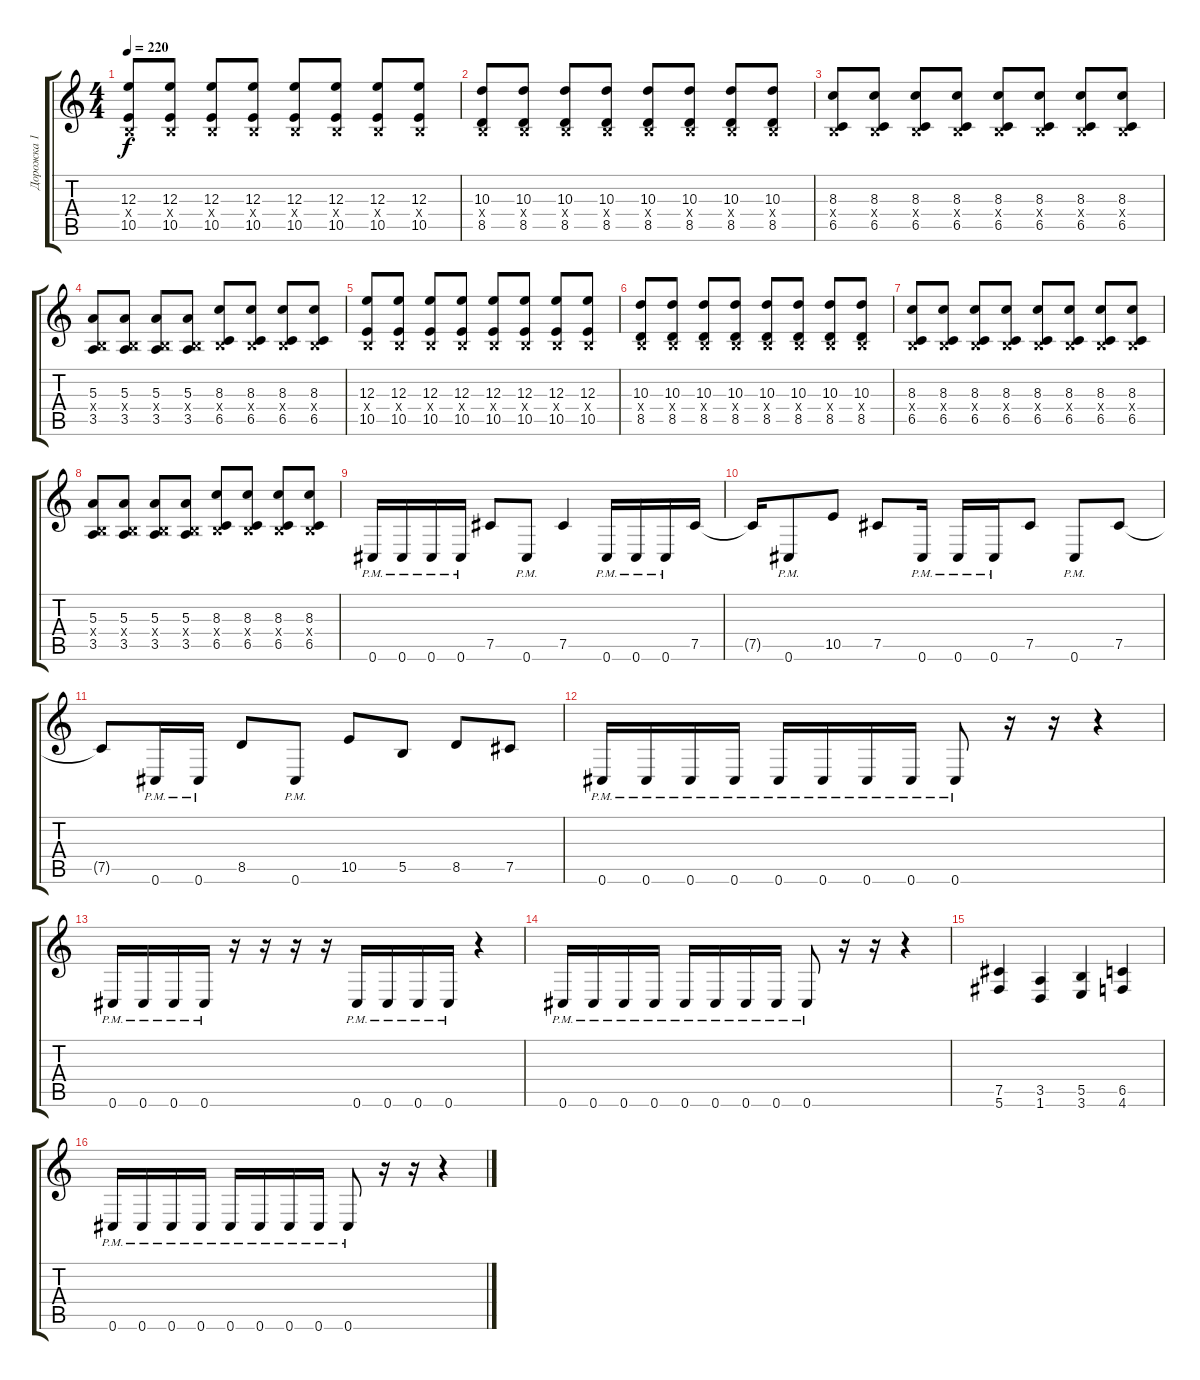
\track ("Дорожка 1" "Дорожка 1") {instrument distortionguitar}
\staff {score tabs}
\tuning (Db4 Ab3 E3 B2 Gb2 Db2) {hide}
\ts (4 4)
\tempo 220
\clef g2
\ks c
(12.3 0.4{x} 10.5).8{dy f} (12.3 0.4{x} 10.5).8 (12.3 0.4{x} 10.5).8 (12.3 0.4{x} 10.5).8 (12.3 0.4{x} 10.5).8 (12.3 0.4{x} 10.5).8 (12.3 0.4{x} 10.5).8 (12.3 0.4{x} 10.5).8 |
(10.3 0.4{x} 8.5).8 (10.3 0.4{x} 8.5).8 (10.3 0.4{x} 8.5).8 (10.3 0.4{x} 8.5).8 (10.3 0.4{x} 8.5).8 (10.3 0.4{x} 8.5).8 (10.3 0.4{x} 8.5).8 (10.3 0.4{x} 8.5).8 |
(8.3 0.4{x} 6.5).8 (8.3 0.4{x} 6.5).8 (8.3 0.4{x} 6.5).8 (8.3 0.4{x} 6.5).8 (8.3 0.4{x} 6.5).8 (8.3 0.4{x} 6.5).8 (8.3 0.4{x} 6.5).8 (8.3 0.4{x} 6.5).8 |
(5.3 0.4{x} 3.5).8 (5.3 0.4{x} 3.5).8 (5.3 0.4{x} 3.5).8 (5.3 0.4{x} 3.5).8 (8.3 0.4{x} 6.5).8 (8.3 0.4{x} 6.5).8 (8.3 0.4{x} 6.5).8 (8.3 0.4{x} 6.5).8 |
(12.3 0.4{x} 10.5).8 (12.3 0.4{x} 10.5).8 (12.3 0.4{x} 10.5).8 (12.3 0.4{x} 10.5).8 (12.3 0.4{x} 10.5).8 (12.3 0.4{x} 10.5).8 (12.3 0.4{x} 10.5).8 (12.3 0.4{x} 10.5).8 |
(10.3 0.4{x} 8.5).8 (10.3 0.4{x} 8.5).8 (10.3 0.4{x} 8.5).8 (10.3 0.4{x} 8.5).8 (10.3 0.4{x} 8.5).8 (10.3 0.4{x} 8.5).8 (10.3 0.4{x} 8.5).8 (10.3 0.4{x} 8.5).8 |
(8.3 0.4{x} 6.5).8 (8.3 0.4{x} 6.5).8 (8.3 0.4{x} 6.5).8 (8.3 0.4{x} 6.5).8 (8.3 0.4{x} 6.5).8 (8.3 0.4{x} 6.5).8 (8.3 0.4{x} 6.5).8 (8.3 0.4{x} 6.5).8 |
(5.3 0.4{x} 3.5).8 (5.3 0.4{x} 3.5).8 (5.3 0.4{x} 3.5).8 (5.3 0.4{x} 3.5).8 (8.3 0.4{x} 6.5).8 (8.3 0.4{x} 6.5).8 (8.3 0.4{x} 6.5).8 (8.3 0.4{x} 6.5).8 |
0.6{pm}.16 0.6{pm}.16 0.6{pm}.16 0.6{pm}.16 7.5.8 0.6{pm}.8 7.5.4 0.6{pm}.16 0.6{pm}.16 0.6{pm}.16 7.5.16 |
7.5{t}.16 0.6{pm}.8 10.5.8 7.5.8 0.6{pm}.16 0.6{pm}.16 0.6{pm}.16 7.5.8 0.6{pm}.8 7.5.8 |
7.5{t}.8 0.6{pm}.16 0.6{pm}.16 8.5.8 0.6{pm}.8 10.5.8 5.5.8 8.5.8 7.5.8 |
0.6{pm}.16 0.6{pm}.16 0.6{pm}.16 0.6{pm}.16 0.6{pm}.16 0.6{pm}.16 0.6{pm}.16 0.6{pm}.16 0.6{pm}.8 r.16 r.16 r.4 |
0.6{pm}.16 0.6{pm}.16 0.6{pm}.16 0.6{pm}.16 r.16 r.16 r.16 r.16 0.6{pm}.16 0.6{pm}.16 0.6{pm}.16 0.6{pm}.16 r.4 |
0.6{pm}.16 0.6{pm}.16 0.6{pm}.16 0.6{pm}.16 0.6{pm}.16 0.6{pm}.16 0.6{pm}.16 0.6{pm}.16 0.6{pm}.8 r.16 r.16 r.4 |
(7.5 5.6).4 (3.5 1.6).4 (5.5 3.6).4 (6.5 4.6).4 |
0.6{pm}.16 0.6{pm}.16 0.6{pm}.16 0.6{pm}.16 0.6{pm}.16 0.6{pm}.16 0.6{pm}.16 0.6{pm}.16 0.6{pm}.8 r.16 r.16 r.4
